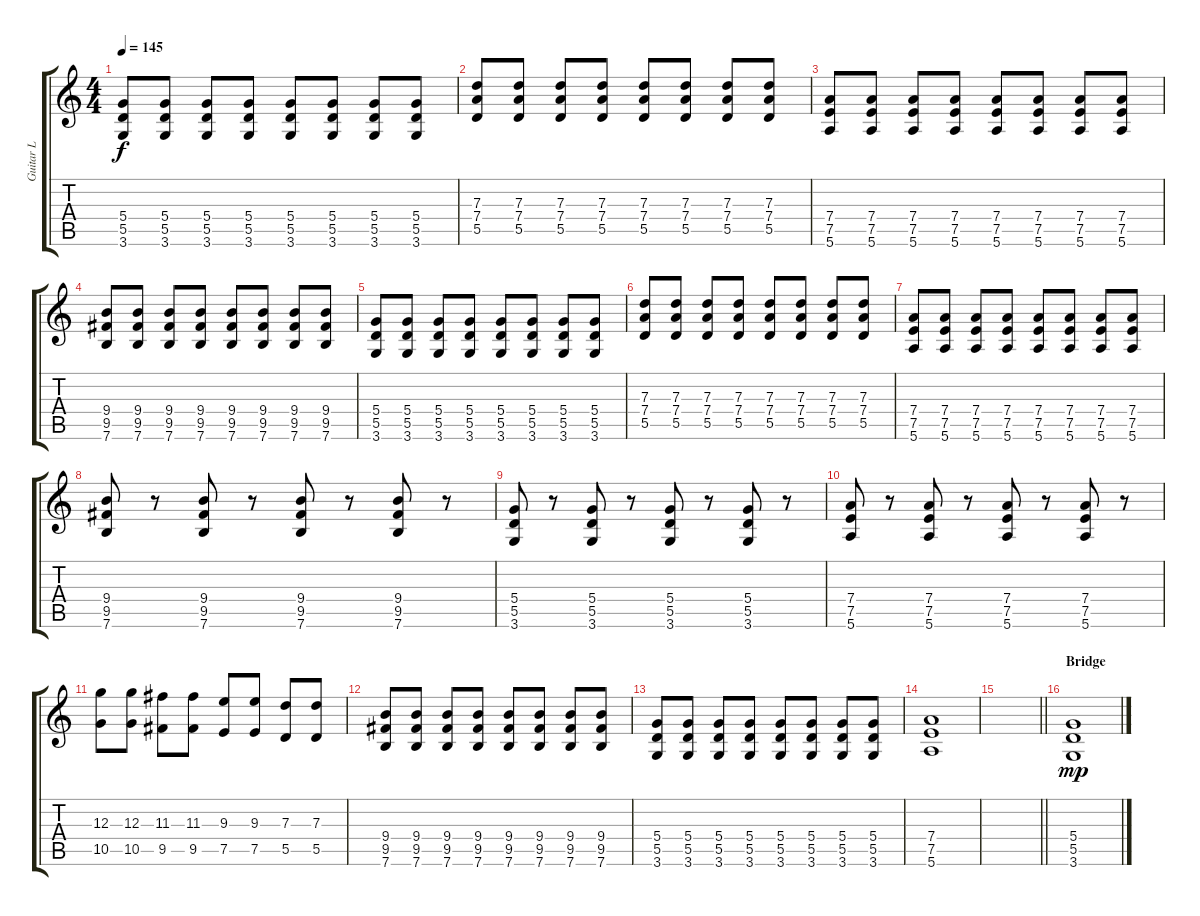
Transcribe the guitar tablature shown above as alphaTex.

\track ("Guitar L" "Guitar L") {instrument distortionguitar}
\staff {score tabs}
\tuning (E4 B3 G3 D3 A2 E2) {hide}
\ts (4 4)
\tempo 145
\clef g2
\ks c
(5.4 5.5 3.6).8{dy f} (5.4 5.5 3.6).8 (5.4 5.5 3.6).8 (5.4 5.5 3.6).8 (5.4 5.5 3.6).8 (5.4 5.5 3.6).8 (5.4 5.5 3.6).8 (5.4 5.5 3.6).8 |
(7.3 7.4 5.5).8 (7.3 7.4 5.5).8 (7.3 7.4 5.5).8 (7.3 7.4 5.5).8 (7.3 7.4 5.5).8 (7.3 7.4 5.5).8 (7.3 7.4 5.5).8 (7.3 7.4 5.5).8 |
(7.4 7.5 5.6).8 (7.4 7.5 5.6).8 (7.4 7.5 5.6).8 (7.4 7.5 5.6).8 (7.4 7.5 5.6).8 (7.4 7.5 5.6).8 (7.4 7.5 5.6).8 (7.4 7.5 5.6).8 |
(9.4 9.5 7.6).8 (9.4 9.5 7.6).8 (9.4 9.5 7.6).8 (9.4 9.5 7.6).8 (9.4 9.5 7.6).8 (9.4 9.5 7.6).8 (9.4 9.5 7.6).8 (9.4 9.5 7.6).8 |
(5.4 5.5 3.6).8 (5.4 5.5 3.6).8 (5.4 5.5 3.6).8 (5.4 5.5 3.6).8 (5.4 5.5 3.6).8 (5.4 5.5 3.6).8 (5.4 5.5 3.6).8 (5.4 5.5 3.6).8 |
(7.3 7.4 5.5).8 (7.3 7.4 5.5).8 (7.3 7.4 5.5).8 (7.3 7.4 5.5).8 (7.3 7.4 5.5).8 (7.3 7.4 5.5).8 (7.3 7.4 5.5).8 (7.3 7.4 5.5).8 |
(7.4 7.5 5.6).8 (7.4 7.5 5.6).8 (7.4 7.5 5.6).8 (7.4 7.5 5.6).8 (7.4 7.5 5.6).8 (7.4 7.5 5.6).8 (7.4 7.5 5.6).8 (7.4 7.5 5.6).8 |
(9.4 9.5 7.6).8 r.8 (9.4 9.5 7.6).8 r.8 (9.4 9.5 7.6).8 r.8 (9.4 9.5 7.6).8 r.8 |
(5.4 5.5 3.6).8 r.8 (5.4 5.5 3.6).8 r.8 (5.4 5.5 3.6).8 r.8 (5.4 5.5 3.6).8 r.8 |
(7.4 7.5 5.6).8 r.8 (7.4 7.5 5.6).8 r.8 (7.4 7.5 5.6).8{txt ""} r.8 (7.4 7.5 5.6).8 r.8 |
(12.3 10.5).8 (12.3 10.5).8 (11.3 9.5).8 (11.3 9.5).8 (9.3 7.5).8 (9.3 7.5).8 (7.3 5.5).8 (7.3 5.5).8 |
(9.4 9.5 7.6).8 (9.4 9.5 7.6).8 (9.4 9.5 7.6).8 (9.4 9.5 7.6).8 (9.4 9.5 7.6).8 (9.4 9.5 7.6).8 (9.4 9.5 7.6).8 (9.4 9.5 7.6).8 |
(5.4 5.5 3.6).8 (5.4 5.5 3.6).8 (5.4 5.5 3.6).8 (5.4 5.5 3.6).8 (5.4 5.5 3.6).8 (5.4 5.5 3.6).8 (5.4 5.5 3.6).8 (5.4 5.5 3.6).8 |
(7.4 7.5 5.6).1 |
\barLineRight lightlight
|
\section ("" "Bridge")
(5.4 5.5 3.6).1{dy mp}
